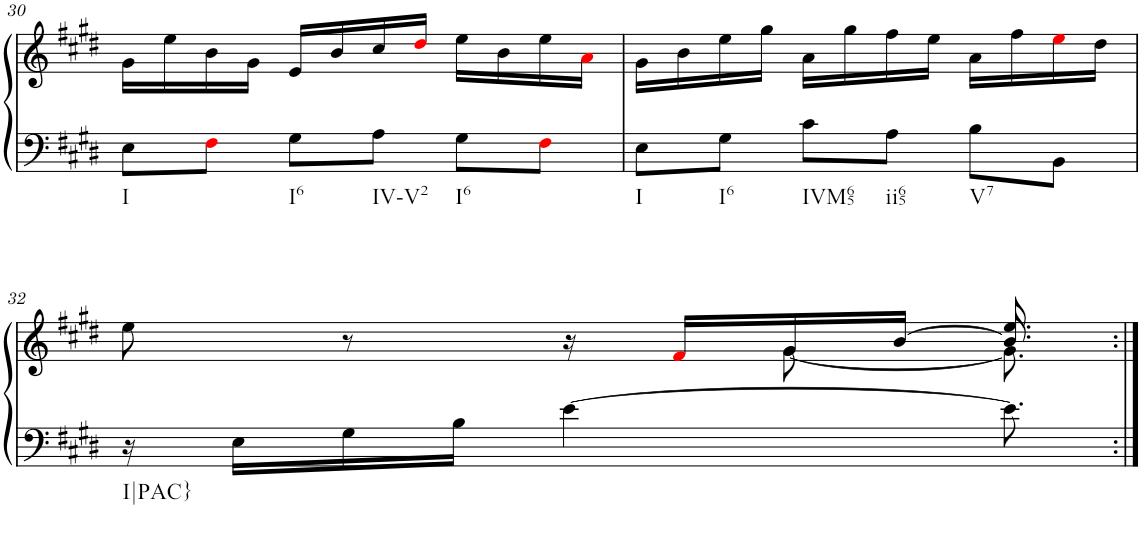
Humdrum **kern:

**kern	**kern
*part1	*part1
*staff2	*staff1
*I"Klavier linke Hand	*
!!LO:PB:g=z
*clefF4	*clefG2
*k[f#c#g#d#]	*k[f#c#g#d#]
*M3/4	*M3/4
=30	=30
!LO:TX:b:t=I	!
8E\L	16g#\LL
.	16ee\
8F#i\J	16b\
.	16g#\JJ
!LO:TX:b:t=I6	!
8G#\L	16e/LL
.	16b/
!LO:TX:b:t=IV-V2	!
8A\J	16cc#/
.	16dd#i/JJ
!LO:TX:b:t=I6	!
8G#\L	16ee\LL
.	16b\
8F#i\J	16ee\
.	16ai\JJ
=31	=31
!LO:TX:b:t=I	!
8E\L	16g#\LL
.	16b\
!LO:TX:b:t=I6	!
8G#\J	16ee\
.	16gg#\JJ
!LO:TX:b:t=IVM65	!
8c#\L	16a\LL
.	16gg#\
!LO:TX:b:t=ii65	!
8A\J	16ff#\
.	16ee\JJ
!LO:TX:b:t=V7	!
8B\L	16a\LL
.	16ff#\
8BB\J	16eei\
.	16dd#\JJ
!!LO:LB:g=z
=32	=32
*	*^
*	*	*^
!LO:TX:b:t=I|PAC}	!	!	!
16r	8ee\	4.ryy	2ryy
16E\LL	.	.	.
16G#\	8r	.	.
16B\JJ	.	.	.
[4e\	16r	.	.
.	16f#i/LL	.	.
.	16g#/	[8g#\	.
.	[16b/JJ	.	.
8.e\]	8.b/]	8.g#\]	8.ee/
*	*v	*v	*v
=:|!	=:|!
*-	*-
